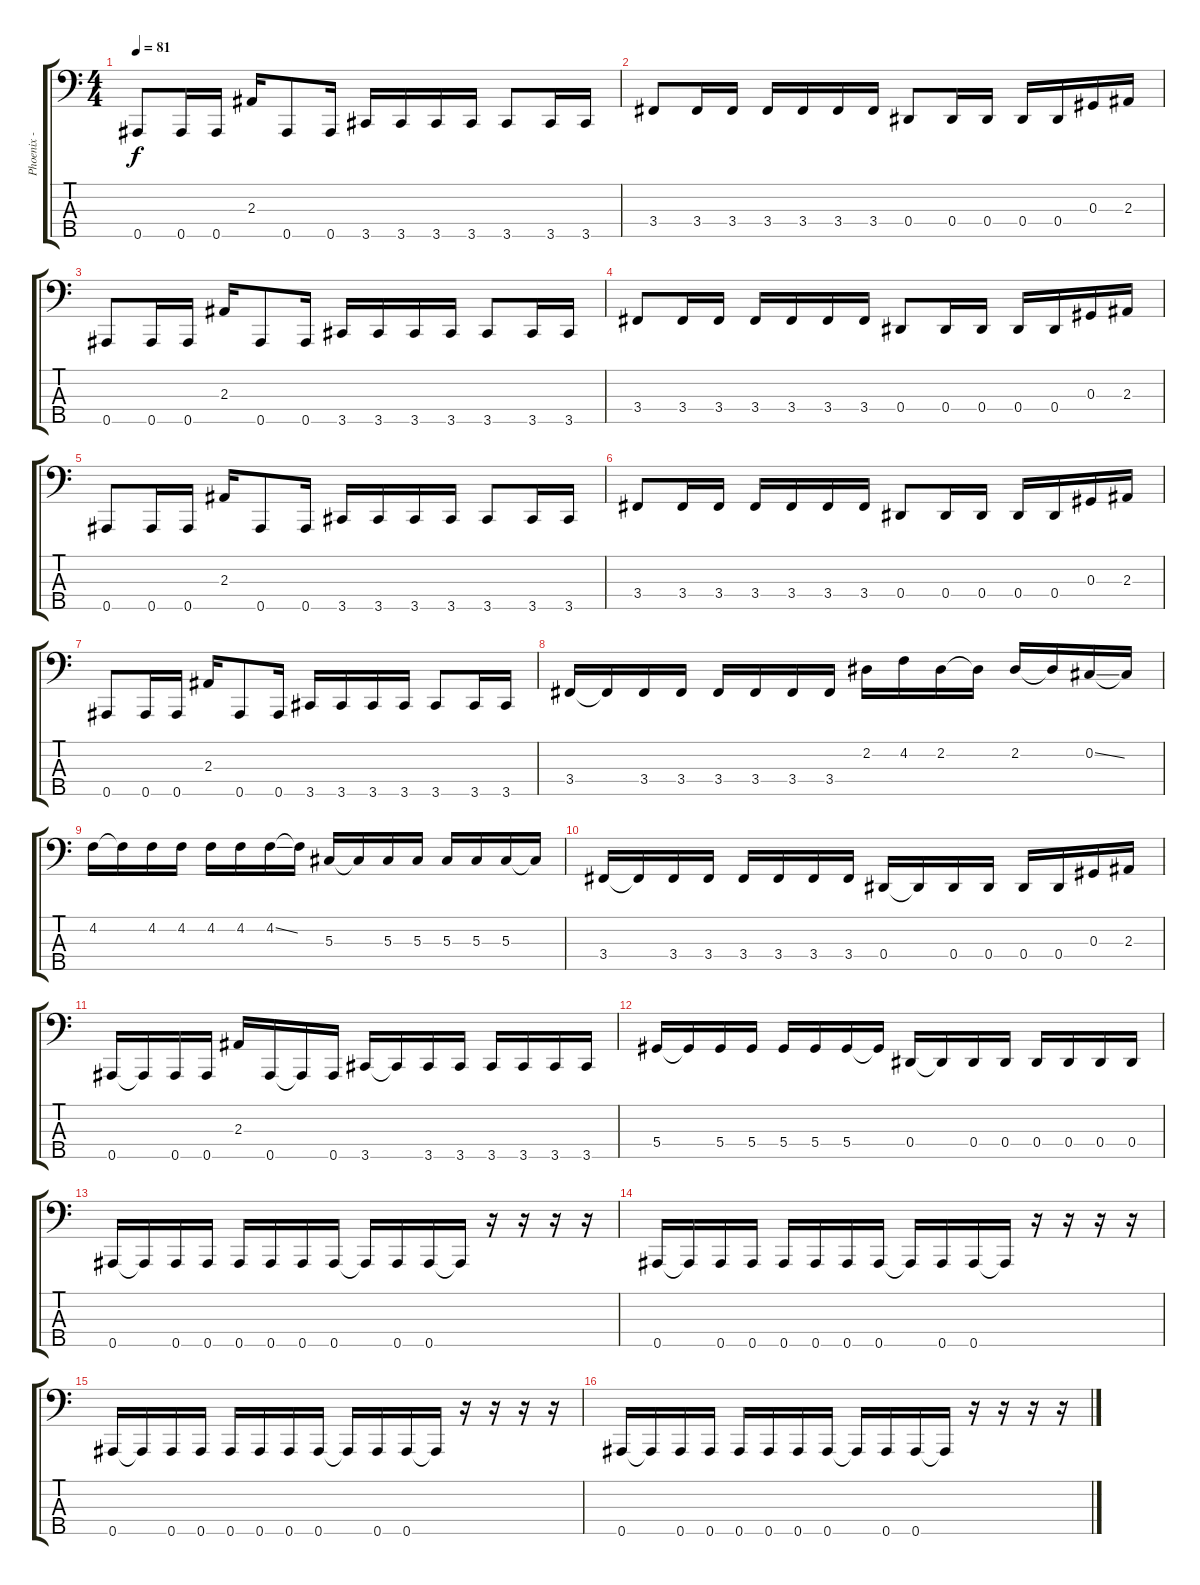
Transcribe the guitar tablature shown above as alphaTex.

\track ("Phoenix - 5 string Bass" "Phoenix - ") {instrument electricbassfinger}
\staff {score tabs}
\tuning (Gb2 Db2 Ab1 Eb1 Bb0) {hide}
\ts (4 4)
\tempo 81
\clef f4
\ks c
0.5.8{dy f volume 16 instrument electricbassfinger} 0.5.16 0.5.16 2.3.16 0.5.8 0.5.16 3.5.16 3.5.16 3.5.16 3.5.16 3.5.8 3.5.16 3.5.16 |
3.4.8 3.4.16 3.4.16 3.4.16 3.4.16 3.4.16 3.4.16 0.4.8 0.4.16 0.4.16 0.4.16 0.4.16 0.3.16 2.3.16 |
0.5.8{volume 16 instrument electricbassfinger} 0.5.16 0.5.16 2.3.16 0.5.8 0.5.16 3.5.16 3.5.16 3.5.16 3.5.16 3.5.8 3.5.16 3.5.16 |
3.4.8 3.4.16 3.4.16 3.4.16 3.4.16 3.4.16 3.4.16 0.4.8 0.4.16 0.4.16 0.4.16 0.4.16 0.3.16 2.3.16 |
0.5.8{volume 16 instrument electricbassfinger} 0.5.16 0.5.16 2.3.16 0.5.8 0.5.16 3.5.16 3.5.16 3.5.16 3.5.16 3.5.8 3.5.16 3.5.16 |
3.4.8 3.4.16 3.4.16 3.4.16 3.4.16 3.4.16 3.4.16 0.4.8 0.4.16 0.4.16 0.4.16 0.4.16 0.3.16 2.3.16 |
0.5.8{volume 16 instrument electricbassfinger} 0.5.16 0.5.16 2.3.16 0.5.8 0.5.16 3.5.16 3.5.16 3.5.16 3.5.16 3.5.8 3.5.16 3.5.16 |
3.4.16 3.4{t}.16 3.4.16 3.4.16 3.4.16 3.4.16 3.4.16 3.4.16 2.2.16 4.2.16 2.2.16 2.2{t}.16 2.2.16 2.2{t}.16 0.2{ss}.16 0.2{t}.16 |
4.2.16 4.2{t}.16 4.2.16 4.2.16 4.2.16 4.2.16 4.2{ss}.16 4.2{t}.16 5.3.16 5.3{t}.16 5.3.16 5.3.16 5.3.16 5.3.16 5.3.16 5.3{t}.16 |
3.4.16 3.4{t}.16 3.4.16 3.4.16 3.4.16 3.4.16 3.4.16 3.4.16 0.4.16 0.4{t}.16 0.4.16 0.4.16 0.4.16 0.4.16 0.3.16 2.3.16 |
0.5.16 0.5{t}.16 0.5.16 0.5.16 2.3.16 0.5.16 0.5{t}.16 0.5.16 3.5.16 3.5{t}.16 3.5.16 3.5.16 3.5.16 3.5.16 3.5.16 3.5.16 |
5.4.16 5.4{t}.16 5.4.16 5.4.16 5.4.16 5.4.16 5.4.16 5.4{t}.16 0.4.16 0.4{t}.16 0.4.16 0.4.16 0.4.16 0.4.16 0.4.16 0.4.16 |
0.5.16 0.5{t}.16 0.5.16 0.5.16 0.5.16 0.5.16 0.5.16 0.5.16 0.5{t}.16 0.5.16 0.5.16 0.5{t}.16 r.16 r.16 r.16 r.16 |
0.5.16 0.5{t}.16 0.5.16 0.5.16 0.5.16 0.5.16 0.5.16 0.5.16 0.5{t}.16 0.5.16 0.5.16 0.5{t}.16 r.16 r.16 r.16 r.16 |
0.5.16 0.5{t}.16 0.5.16 0.5.16 0.5.16 0.5.16 0.5.16 0.5.16 0.5{t}.16 0.5.16 0.5.16 0.5{t}.16 r.16 r.16 r.16 r.16 |
0.5.16 0.5{t}.16 0.5.16 0.5.16 0.5.16 0.5.16 0.5.16 0.5.16 0.5{t}.16 0.5.16 0.5.16 0.5{t}.16 r.16 r.16 r.16 r.16
